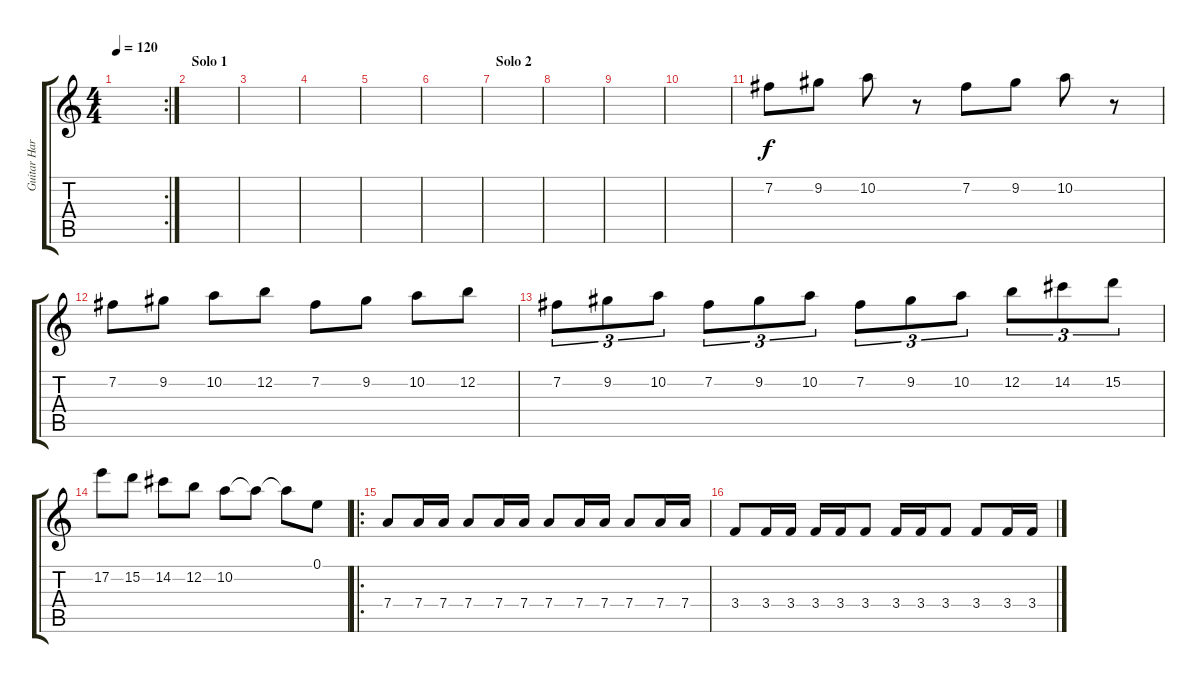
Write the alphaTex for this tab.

\track ("Guitar Harmonize" "Guitar Har") {instrument distortionguitar}
\staff {score tabs}
\tuning (E4 B3 G3 D3 A2 E2) {hide}
\rc 2
\ts (4 4)
\tempo 120
\clef g2
\ks c
|
\section ("" "Solo 1")
|
|
|
|
|
\section ("" "Solo 2")
|
|
|
|
7.2.8{volume 9} 9.2.8 10.2.8 r.8 7.2.8 9.2.8 10.2.8 r.8 |
7.2.8 9.2.8 10.2.8 12.2.8 7.2.8 9.2.8 10.2.8 12.2.8 |
7.2.8{tu (3 2)} 9.2.8{tu (3 2)} 10.2.8{tu (3 2)} 7.2.8{tu (3 2)} 9.2.8{tu (3 2)} 10.2.8{tu (3 2)} 7.2.8{tu (3 2)} 9.2.8{tu (3 2)} 10.2.8{tu (3 2)} 12.2.8{tu (3 2)} 14.2.8{tu (3 2)} 15.2.8{tu (3 2)} |
17.2.8 15.2.8 14.2.8 12.2.8 10.2.8 10.2{t}.8 10.2{t}.8 0.1.8 |
\ro
7.4.8 7.4.16 7.4.16 7.4.8 7.4.16 7.4.16 7.4.8 7.4.16 7.4.16 7.4.8 7.4.16 7.4.16 |
3.4.8 3.4.16 3.4.16 3.4.16 3.4.16 3.4.8 3.4.16 3.4.16 3.4.8 3.4.8 3.4.16 3.4.16
